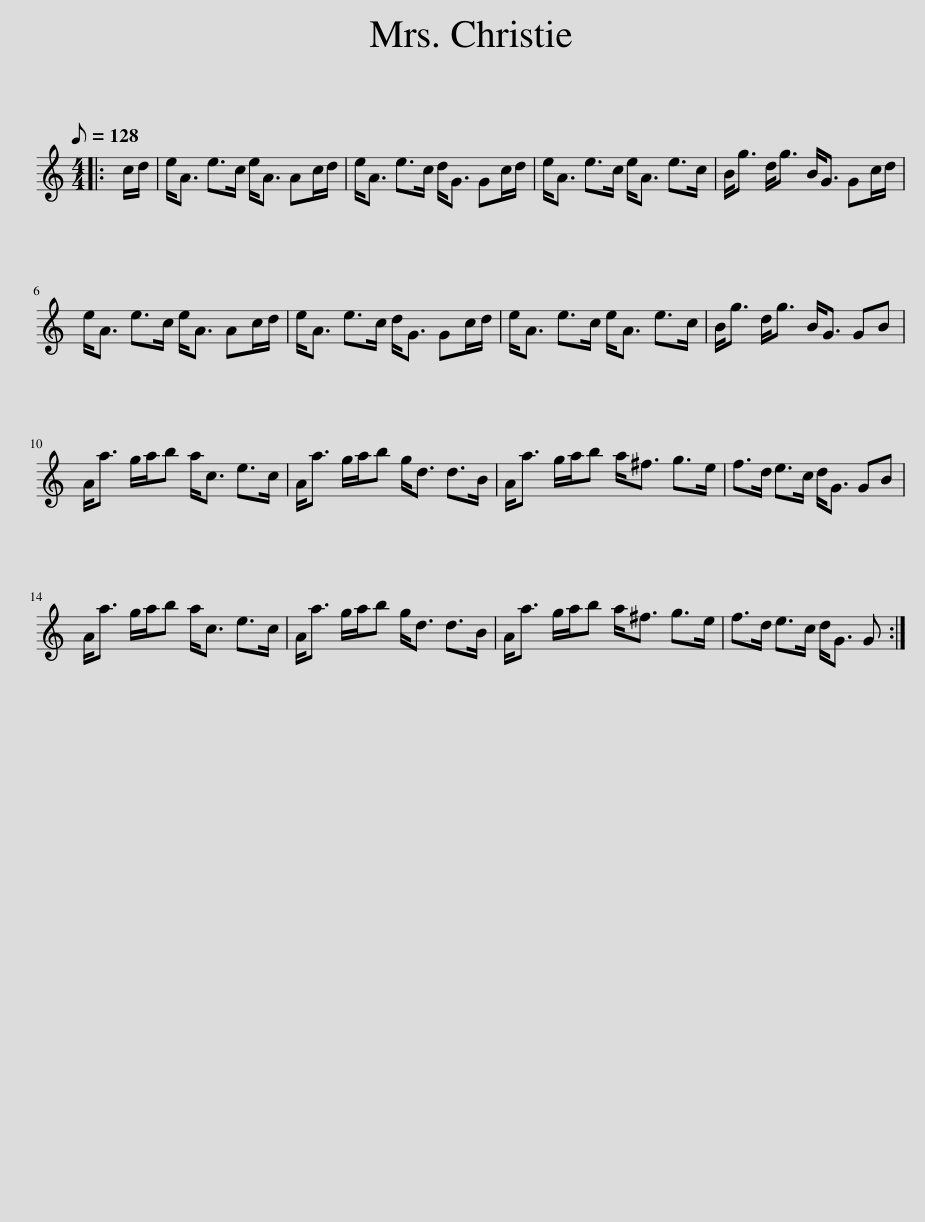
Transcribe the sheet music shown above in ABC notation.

X:1
L:1/8
Q:1/8=128
M:4/4
I:linebreak $
K:C
V:1 treble
V:1
|: c/d/ | e<A e>c e<A Ac/d/ | e<A e>c d<G Gc/d/ | e<A e>c e<A e>c | B<g d<g B<G Gc/d/ |$ %5
 e<A e>c e<A Ac/d/ | e<A e>c d<G Gc/d/ | e<A e>c e<A e>c | B<g d<g B<G GB |$ A<a g/a/b a<c e>c | %10
 A<a g/a/b g<d d>B | A<a g/a/b a<^f g>e | f>d e>c d<G GB |$ A<a g/a/b a<c e>c | A<a g/a/b g<d d>B | %15
 A<a g/a/b a<^f g>e | f>d e>c d<G G :| %17
